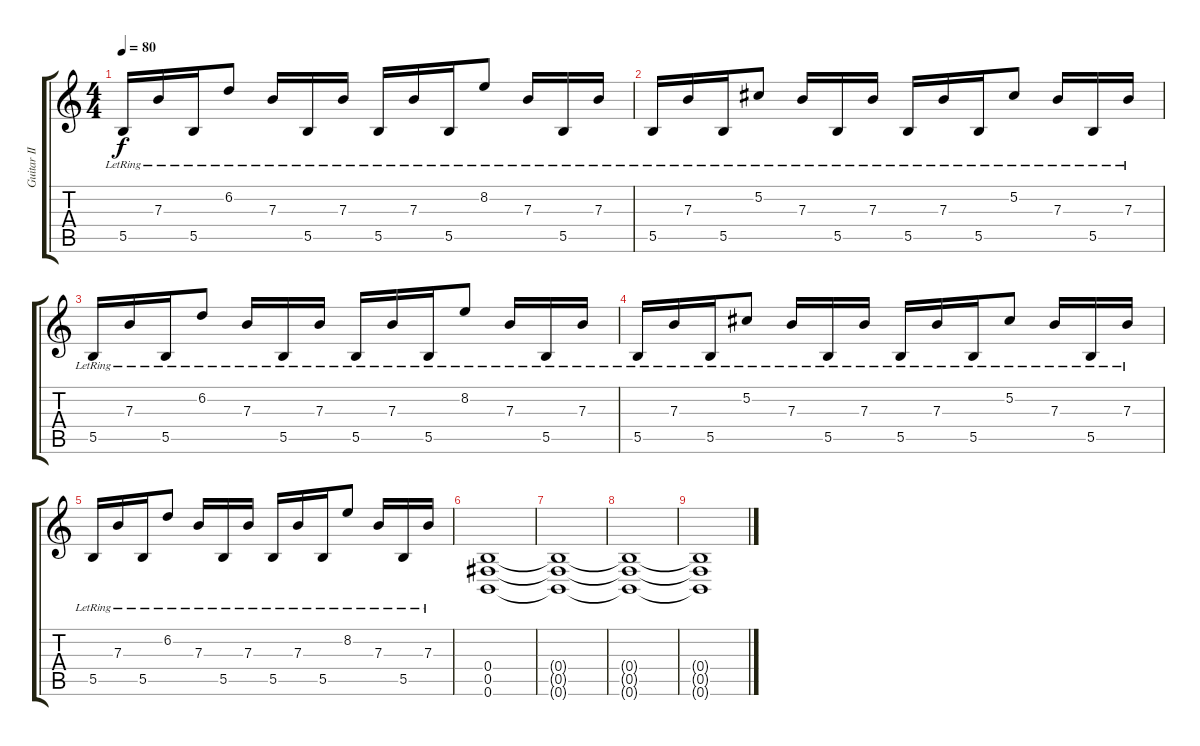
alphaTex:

\track ("Guitar II" "Guitar II") {instrument distortionguitar}
\staff {score tabs}
\tuning (Db4 Ab3 E3 B2 Gb2 B1) {hide}
\ts (4 4)
\tempo 80
\clef g2
\ks c
5.5{lr}.16{dy f} 7.3{lr}.16 5.5{lr}.16 6.2{lr}.8 7.3{lr}.16 5.5{lr}.16 7.3{lr}.16 5.5{lr}.16 7.3{lr}.16 5.5{lr}.16 8.2{lr}.8 7.3{lr}.16 5.5{lr}.16 7.3{lr}.16 |
5.5{lr}.16 7.3{lr}.16 5.5{lr}.16 5.2{lr}.8 7.3{lr}.16 5.5{lr}.16 7.3{lr}.16 5.5{lr}.16 7.3{lr}.16 5.5{lr}.16 5.2{lr}.8 7.3{lr}.16 5.5{lr}.16 7.3{lr}.16 |
5.5{lr}.16 7.3{lr}.16 5.5{lr}.16 6.2{lr}.8 7.3{lr}.16 5.5{lr}.16 7.3{lr}.16 5.5{lr}.16 7.3{lr}.16 5.5{lr}.16 8.2{lr}.8 7.3{lr}.16 5.5{lr}.16 7.3{lr}.16 |
5.5{lr}.16 7.3{lr}.16 5.5{lr}.16 5.2{lr}.8 7.3{lr}.16 5.5{lr}.16 7.3{lr}.16 5.5{lr}.16 7.3{lr}.16 5.5{lr}.16 5.2{lr}.8 7.3{lr}.16 5.5{lr}.16 7.3{lr}.16 |
5.5{lr}.16 7.3{lr}.16 5.5{lr}.16 6.2{lr}.8 7.3{lr}.16 5.5{lr}.16 7.3{lr}.16 5.5{lr}.16 7.3{lr}.16 5.5{lr}.16 8.2{lr}.8 7.3{lr}.16 5.5{lr}.16 7.3{lr}.16 |
(0.4 0.5 0.6).1{volume 0} |
(0.4{t} 0.5{t} 0.6{t}).1 |
(0.4{t} 0.5{t} 0.6{t}).1 |
(0.4{t} 0.5{t} 0.6{t}).1
